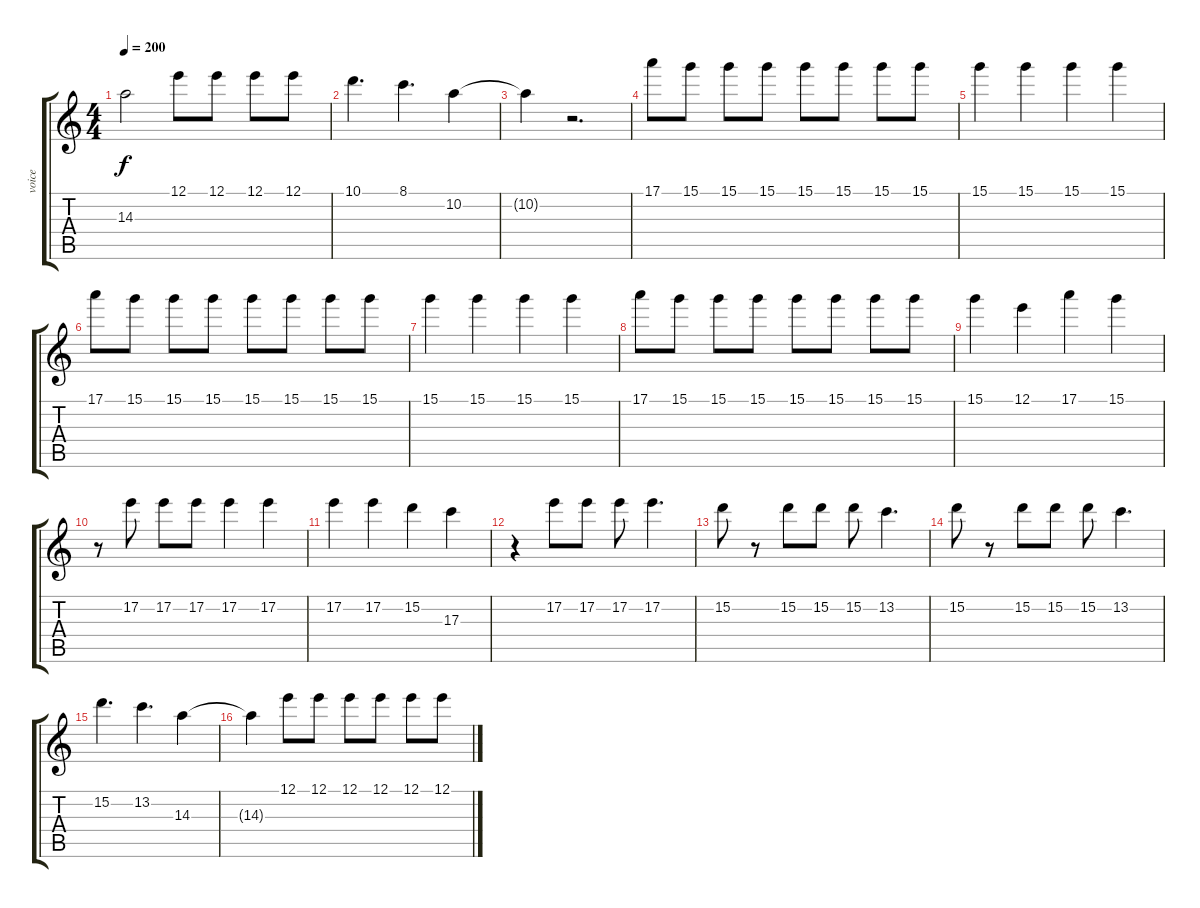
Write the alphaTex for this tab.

\track ("voice" "voice") {instrument overdrivenguitar}
\staff {score tabs}
\tuning (E4 B3 G3 D3 A2 E2) {hide}
\ts (4 4)
\tempo 200
\clef g2
\ks c
14.3{t}.2{dy f} 12.1.8 12.1.8 12.1.8 12.1.8 |
10.1.4{d} 8.1.4{d} 10.2.4 |
10.2{t}.4 r.2{d} |
17.1.8 15.1.8 15.1.8 15.1.8 15.1.8 15.1.8 15.1.8 15.1.8 |
15.1.4 15.1.4 15.1.4 15.1.4 |
17.1.8 15.1.8 15.1.8 15.1.8 15.1.8 15.1.8 15.1.8 15.1.8 |
15.1.4 15.1.4 15.1.4 15.1.4 |
17.1.8 15.1.8 15.1.8 15.1.8 15.1.8 15.1.8 15.1.8 15.1.8 |
15.1.4 12.1.4 17.1.4 15.1.4 |
r.8 17.2.8 17.2.8 17.2.8 17.2.4 17.2.4 |
17.2.4 17.2.4 15.2.4 17.3.4 |
r.4 17.2.8 17.2.8 17.2.8 17.2.4{d} |
15.2.8 r.8 15.2.8 15.2.8 15.2.8 13.2.4{d} |
15.2.8 r.8 15.2.8 15.2.8 15.2.8 13.2.4{d} |
15.2.4{d} 13.2.4{d} 14.3.4 |
14.3{t}.4 12.1.8 12.1.8 12.1.8 12.1.8 12.1.8 12.1.8
